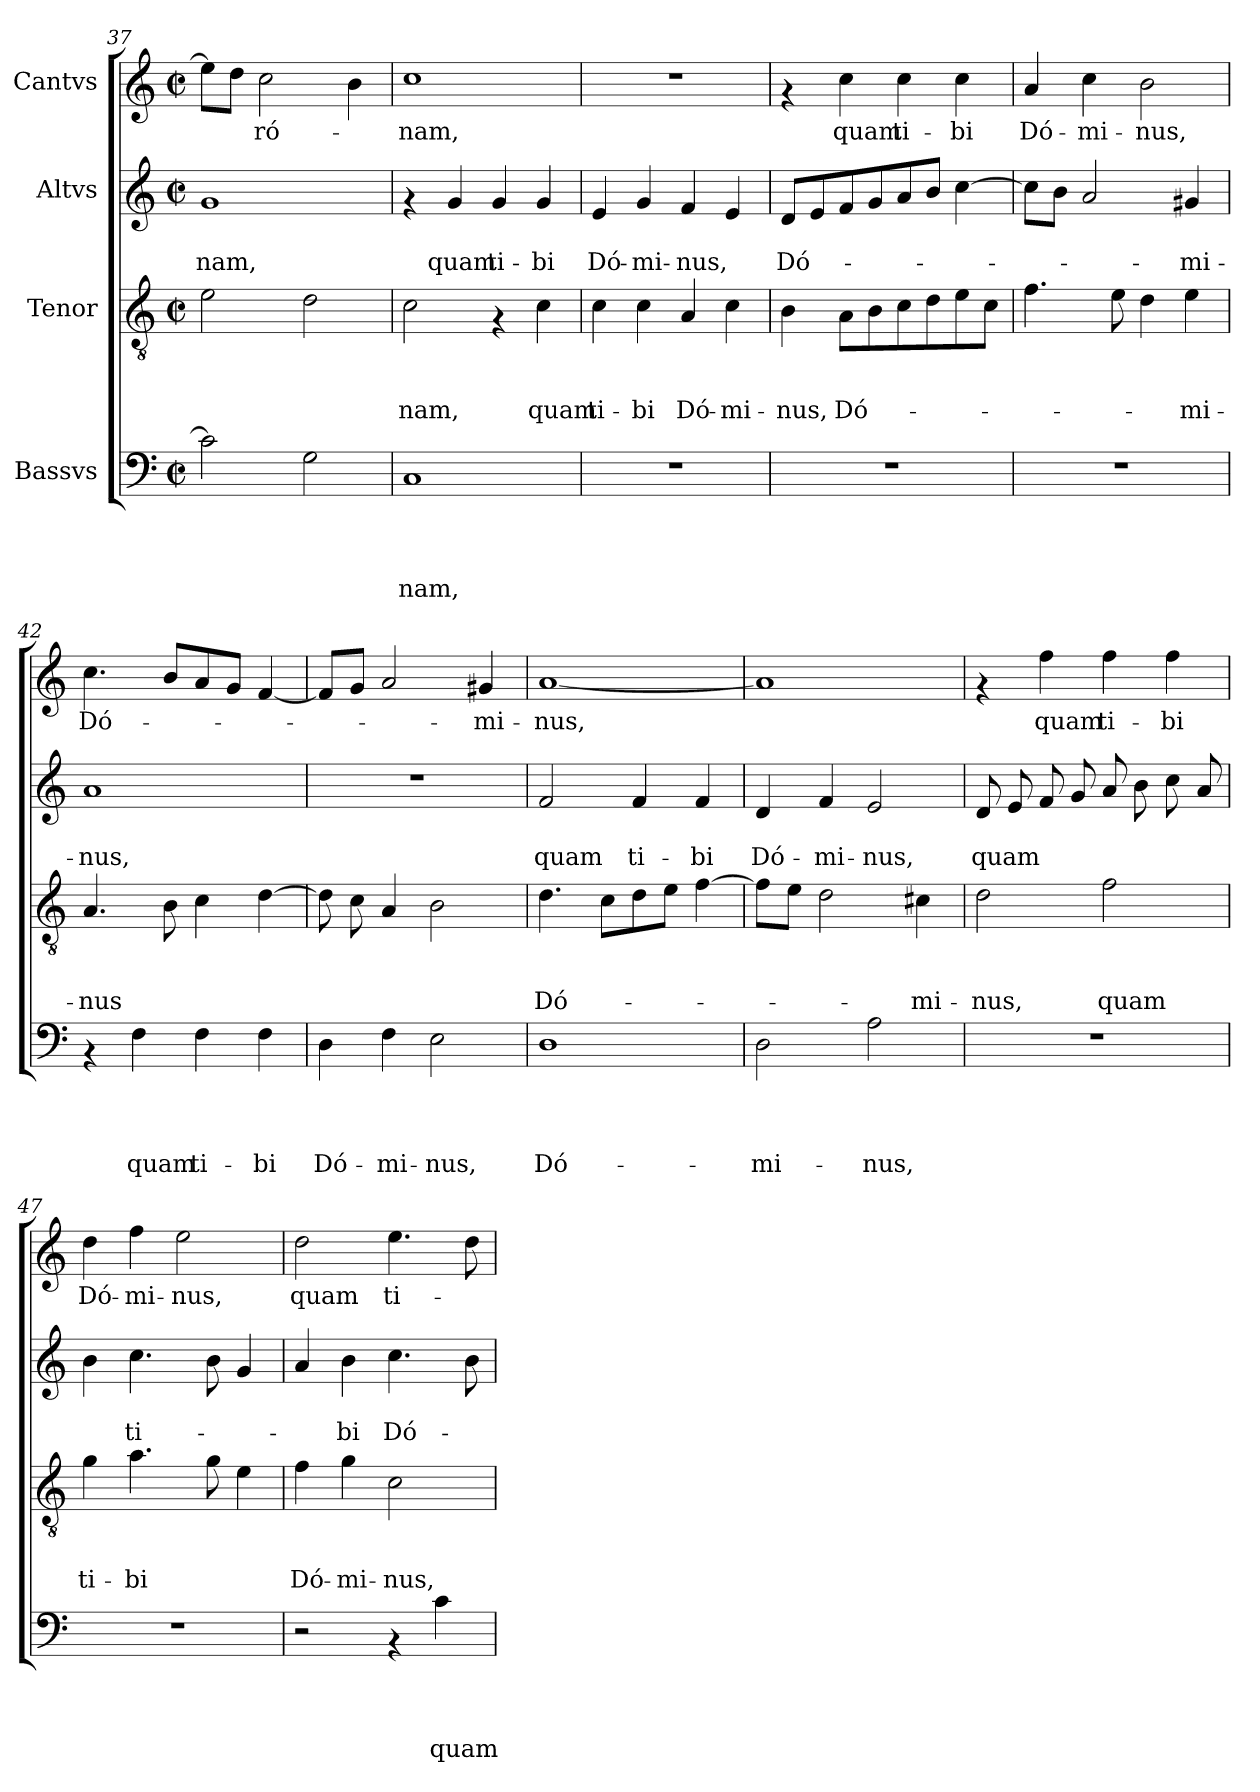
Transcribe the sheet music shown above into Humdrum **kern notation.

**kern	**text	**text	**text	**text	**kern	**text	**text	**text	**kern	**text	**text	**kern	**text
*part4	*part4	*part4	*part4	*part4	*part3	*part3	*part3	*part3	*part2	*part2	*part2	*part1	*part1
*staff4	*staff4	*staff4	*staff4	*staff4	*staff3	*staff3	*staff3	*staff3	*staff2	*staff2	*staff2	*staff1	*staff1
*I"Bassvs	*	*	*	*	*I"Tenor	*	*	*	*I"Altvs	*	*	*I"Cantvs	*
!!LO:PB:g=z
*clefF4	*	*	*	*	*clefGv2	*	*	*	*clefG2	*	*	*clefG2	*
*k[]	*	*	*	*	*k[]	*	*	*	*k[]	*	*	*k[]	*
*C:	*	*	*	*	*C:	*	*	*	*C:	*	*	*C:	*
*M2/2	*	*	*	*	*M2/2	*	*	*	*M2/2	*	*	*M2/2	*
*met(c|)	*	*	*	*	*met(c|)	*	*	*	*met(c|)	*	*	*met(c|)	*
=37	=37	=37	=37	=37	=37	=37	=37	=37	=37	=37	=37	=37	=37
!	!	!	!	!	!	!	!	!	!	!	!LO:LY:b	!	!
2c\]	.	.	.	.	2e\	.	.	.	1g	.	-nam,	8ee\L]	.
.	.	.	.	.	.	.	.	.	.	.	.	8dd\J	.
!	!	!	!	!	!	!	!	!	!	!	!	!	!LO:LY:b
.	.	.	.	.	.	.	.	.	.	.	.	2cc\	-ró-
2G\	.	.	.	.	2d\	.	.	.	.	.	.	.	.
.	.	.	.	.	.	.	.	.	.	.	.	4b\	.
=38	=38	=38	=38	=38	=38	=38	=38	=38	=38	=38	=38	=38	=38
!	!	!	!	!LO:LY:b	!	!	!	!LO:LY:b	!	!	!	!	!LO:LY:b
1C	.	.	.	-nam,	2c\	.	.	-nam,	4rf	.	.	1cc	-nam,
!	!	!	!	!	!	!	!	!	!	!	!LO:LY:b	!	!
.	.	.	.	.	.	.	.	.	4g/	.	quam	.	.
!	!	!	!	!	!	!	!	!	!	!	!LO:LY:b	!	!
.	.	.	.	.	4rF	.	.	.	4g/	.	ti-	.	.
!	!	!	!	!	!	!	!	!LO:LY:b	!	!	!LO:LY:b	!	!
.	.	.	.	.	4c\	.	.	quam	4g/	.	-bi	.	.
=39	=39	=39	=39	=39	=39	=39	=39	=39	=39	=39	=39	=39	=39
!	!	!	!	!	!	!	!	!LO:LY:b	!	!	!LO:LY:b	!	!
1r	.	.	.	.	4c\	.	.	ti-	4e/	.	Dó-	1r	.
!	!	!	!	!	!	!	!	!LO:LY:b	!	!	!LO:LY:b	!	!
.	.	.	.	.	4c\	.	.	-bi	4g/	.	-mi-	.	.
!	!	!	!	!	!	!	!	!LO:LY:b	!	!	!LO:LY:b	!	!
.	.	.	.	.	4A/	.	.	Dó-	4f/	.	-nus,	.	.
!	!	!	!	!	!	!	!	!LO:LY:b	!	!	!	!	!
.	.	.	.	.	4c\	.	.	-mi-	4e/	.	.	.	.
=40	=40	=40	=40	=40	=40	=40	=40	=40	=40	=40	=40	=40	=40
!	!	!	!	!	!	!	!	!LO:LY:b	!	!	!LO:LY:b	!	!
1r	.	.	.	.	4B\	.	.	-nus,	8d/L	.	Dó-	4rf	.
.	.	.	.	.	.	.	.	.	8e/	.	.	.	.
!	!	!	!	!	!	!	!	!LO:LY:b	!	!	!	!	!LO:LY:b
.	.	.	.	.	8A\L	.	.	Dó-	8f/	.	.	4cc\	quam
.	.	.	.	.	8B\	.	.	.	8g/	.	.	.	.
!	!	!	!	!	!	!	!	!	!	!	!	!	!LO:LY:b
.	.	.	.	.	8c\	.	.	.	8a/	.	.	4cc\	ti-
.	.	.	.	.	8d\	.	.	.	8b/J	.	.	.	.
!	!	!	!	!	!	!	!	!	!	!	!	!	!LO:LY:b
.	.	.	.	.	8e\	.	.	.	[>4cc\	.	.	4cc\	-bi
.	.	.	.	.	8c\J	.	.	.	.	.	.	.	.
=41	=41	=41	=41	=41	=41	=41	=41	=41	=41	=41	=41	=41	=41
!	!	!	!	!	!	!	!	!	!	!	!	!	!LO:LY:b
1r	.	.	.	.	4.f\	.	.	.	8cc\L]	.	.	4a/	Dó-
.	.	.	.	.	.	.	.	.	8b\J	.	.	.	.
!	!	!	!	!	!	!	!	!	!	!	!	!	!LO:LY:b
.	.	.	.	.	.	.	.	.	2a/	.	.	4cc\	-mi-
.	.	.	.	.	8e\	.	.	.	.	.	.	.	.
!	!	!	!	!	!	!	!	!	!	!	!	!	!LO:LY:b
.	.	.	.	.	4d\	.	.	.	.	.	.	2b\	-nus,
!	!	!	!	!	!	!	!	!LO:LY:b	!	!	!LO:LY:b	!	!
.	.	.	.	.	4e\	.	.	-mi-	4g#X/	.	-mi-	.	.
=42	=42	=42	=42	=42	=42	=42	=42	=42	=42	=42	=42	=42	=42
!	!	!	!	!	!	!	!	!LO:LY:b	!	!	!LO:LY:b	!	!LO:LY:b
4rAA	.	.	.	.	4.A/	.	.	-nus	1a	.	-nus,	4.cc\	Dó-
!	!	!	!	!LO:LY:b	!	!	!	!	!	!	!	!	!
4F\	.	.	.	quam	.	.	.	.	.	.	.	.	.
.	.	.	.	.	8B\	.	.	.	.	.	.	8b/L	.
!	!	!	!	!LO:LY:b	!	!	!	!	!	!	!	!	!
4F\	.	.	.	ti-	4c\	.	.	.	.	.	.	8a/	.
.	.	.	.	.	.	.	.	.	.	.	.	8g/J	.
!	!	!	!	!LO:LY:b	!	!	!	!	!	!	!	!	!
4F\	.	.	.	-bi	[<4d\	.	.	.	.	.	.	[<4f/	.
!!LO:LB:g=z
=43	=43	=43	=43	=43	=43	=43	=43	=43	=43	=43	=43	=43	=43
!	!	!	!	!LO:LY:b	!	!	!	!	!	!	!	!	!
4D\	.	.	.	Dó-	8d\]	.	.	.	1r	.	.	8f/L]	.
.	.	.	.	.	8c\	.	.	.	.	.	.	8g/J	.
!	!	!	!	!LO:LY:b	!	!	!	!	!	!	!	!	!
4F\	.	.	.	-mi-	4A/	.	.	.	.	.	.	2a/	.
!	!	!	!	!LO:LY:b	!	!	!	!	!	!	!	!	!
2E\	.	.	.	-nus,	2B\	.	.	.	.	.	.	.	.
!	!	!	!	!	!	!	!	!	!	!	!	!	!LO:LY:b
.	.	.	.	.	.	.	.	.	.	.	.	4g#X/	-mi-
=44	=44	=44	=44	=44	=44	=44	=44	=44	=44	=44	=44	=44	=44
!	!	!	!	!LO:LY:b	!	!	!	!LO:LY:b	!	!	!LO:LY:b	!	!LO:LY:b
1D	.	.	.	Dó-	4.d\	.	.	Dó-	2f/	.	quam	[<1a	-nus,
.	.	.	.	.	8c\L	.	.	.	.	.	.	.	.
!	!	!	!	!	!	!	!	!	!	!	!LO:LY:b	!	!
.	.	.	.	.	8d\	.	.	.	4f/	.	ti-	.	.
.	.	.	.	.	8e\J	.	.	.	.	.	.	.	.
!	!	!	!	!	!	!	!	!	!	!	!LO:LY:b	!	!
.	.	.	.	.	[>4f\	.	.	.	4f/	.	-bi	.	.
=45	=45	=45	=45	=45	=45	=45	=45	=45	=45	=45	=45	=45	=45
!	!	!	!	!LO:LY:b	!	!	!	!	!	!	!LO:LY:b	!	!
2D\	.	.	.	-mi-	8f\L]	.	.	.	4d/	.	Dó-	1a]	.
.	.	.	.	.	8e\J	.	.	.	.	.	.	.	.
!	!	!	!	!	!	!	!	!	!	!	!LO:LY:b	!	!
.	.	.	.	.	2d\	.	.	.	4f/	.	-mi-	.	.
!	!	!	!	!LO:LY:b	!	!	!	!	!	!	!LO:LY:b	!	!
2A\	.	.	.	-nus,	.	.	.	.	2e/	.	-nus,	.	.
!	!	!	!	!	!	!	!	!LO:LY:b	!	!	!	!	!
.	.	.	.	.	4c#X\	.	.	-mi-	.	.	.	.	.
=46	=46	=46	=46	=46	=46	=46	=46	=46	=46	=46	=46	=46	=46
!	!	!	!	!	!	!	!	!LO:LY:b	!	!	!LO:LY:b	!	!
1r	.	.	.	.	2d\	.	.	-nus,	8d/	.	quam	4rf	.
.	.	.	.	.	.	.	.	.	8e/	.	.	.	.
!	!	!	!	!	!	!	!	!	!	!	!	!	!LO:LY:b
.	.	.	.	.	.	.	.	.	8f/	.	.	4ff\	quam
.	.	.	.	.	.	.	.	.	8g/	.	.	.	.
!	!	!	!	!	!	!	!	!LO:LY:b	!	!	!	!	!LO:LY:b
.	.	.	.	.	2f\	.	.	quam	8a/	.	.	4ff\	ti-
.	.	.	.	.	.	.	.	.	8b\	.	.	.	.
!	!	!	!	!	!	!	!	!	!	!	!	!	!LO:LY:b
.	.	.	.	.	.	.	.	.	8cc\	.	.	4ff\	-bi
.	.	.	.	.	.	.	.	.	8a/	.	.	.	.
=47	=47	=47	=47	=47	=47	=47	=47	=47	=47	=47	=47	=47	=47
!	!	!	!	!	!	!	!	!LO:LY:b	!	!	!	!	!LO:LY:b
1r	.	.	.	.	4g\	.	.	ti-	4b\	.	.	4dd\	Dó-
!	!	!	!	!	!	!	!	!LO:LY:b	!	!	!LO:LY:b	!	!LO:LY:b
.	.	.	.	.	4.a\	.	.	-bi	4.cc\	.	ti-	4ff\	-mi-
!	!	!	!	!	!	!	!	!	!	!	!	!	!LO:LY:b
.	.	.	.	.	.	.	.	.	.	.	.	2ee\	-nus,
.	.	.	.	.	8g\	.	.	.	8b\	.	.	.	.
.	.	.	.	.	4e\	.	.	.	4g/	.	.	.	.
=48	=48	=48	=48	=48	=48	=48	=48	=48	=48	=48	=48	=48	=48
!	!	!	!	!	!	!	!	!LO:LY:b	!	!	!	!	!LO:LY:b
2r	.	.	.	.	4f\	.	.	Dó-	4a/	.	.	2dd\	quam
!	!	!	!	!	!	!	!	!LO:LY:b	!	!	!LO:LY:b	!	!
.	.	.	.	.	4g\	.	.	-mi-	4b\	.	-bi	.	.
!	!	!	!	!	!	!	!	!LO:LY:b	!	!	!LO:LY:b	!	!LO:LY:b
4rAA	.	.	.	.	2c\	.	.	-nus,	4.cc\	.	Dó-	4.ee\	ti-
!	!	!	!	!LO:LY:b	!	!	!	!	!	!	!	!	!
4c\	.	.	.	quam	.	.	.	.	.	.	.	.	.
.	.	.	.	.	.	.	.	.	8b\	.	.	8dd\	.
=	=	=	=	=	=	=	=	=	=	=	=	=	=
*-	*-	*-	*-	*-	*-	*-	*-	*-	*-	*-	*-	*-	*-
